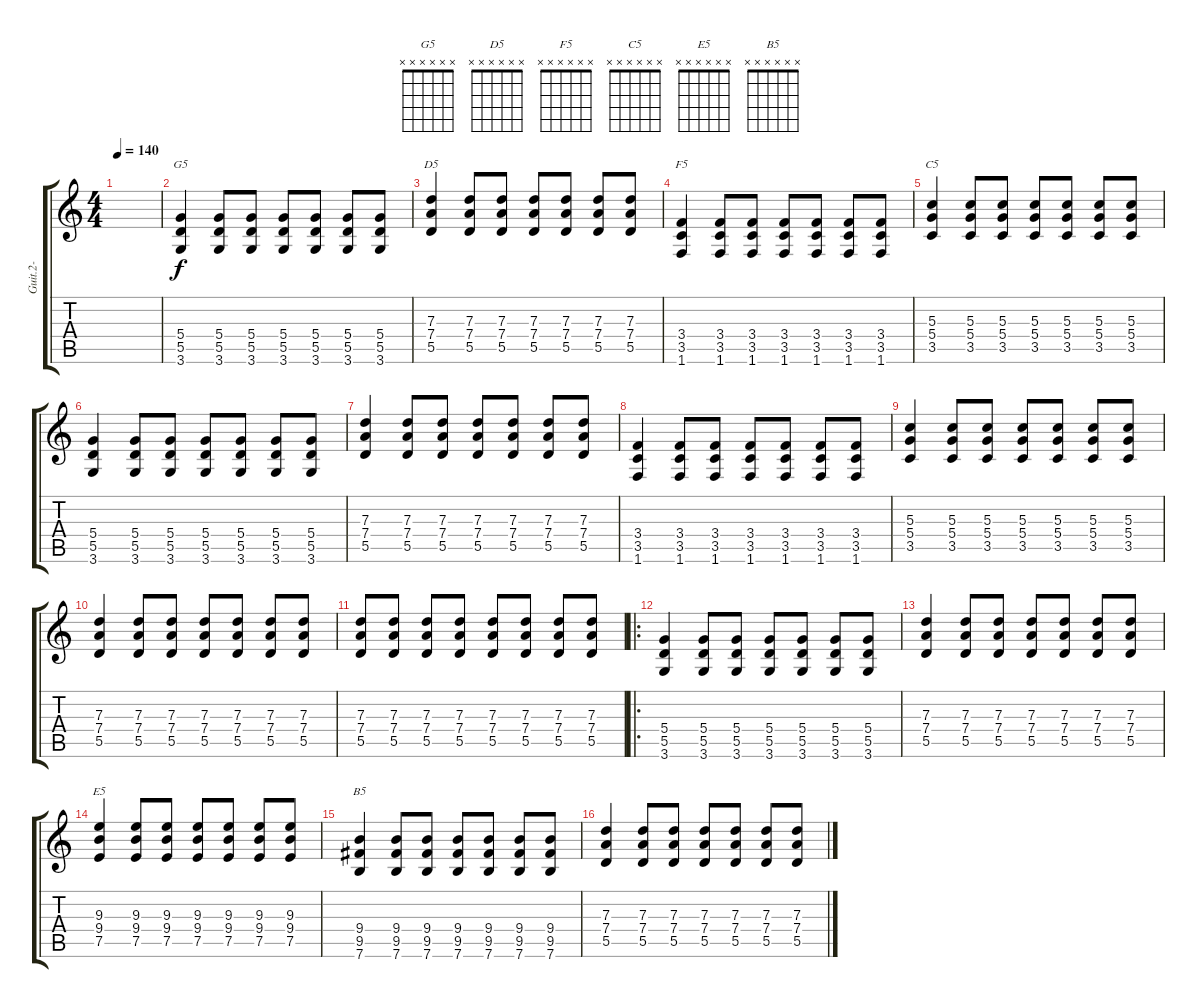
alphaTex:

\track ("Guit.2-" "Guit.2-") {instrument overdrivenguitar}
\staff {score tabs}
\tuning (E4 B3 G3 D3 A2 E2) {hide}
\chord ("G5" x x x x x x)
\chord ("D5" x x x x x x)
\chord ("F5" x x x x x x)
\chord ("C5" x x x x x x)
\chord ("E5" x x x x x x)
\chord ("B5" x x x x x x)
\ts (4 4)
\tempo 140
\clef g2
\ks c
|
(5.4 5.5 3.6).4{ch "G5"} (5.4 5.5 3.6).8 (5.4 5.5 3.6).8 (5.4 5.5 3.6).8 (5.4 5.5 3.6).8 (5.4 5.5 3.6).8 (5.4 5.5 3.6).8 |
(7.3 7.4 5.5).4{ch "D5"} (7.3 7.4 5.5).8 (7.3 7.4 5.5).8 (7.3 7.4 5.5).8 (7.3 7.4 5.5).8 (7.3 7.4 5.5).8 (7.3 7.4 5.5).8 |
(3.4 3.5 1.6).4{ch "F5"} (3.4 3.5 1.6).8 (3.4 3.5 1.6).8 (3.4 3.5 1.6).8 (3.4 3.5 1.6).8 (3.4 3.5 1.6).8 (3.4 3.5 1.6).8 |
(5.3 5.4 3.5).4{ch "C5"} (5.3 5.4 3.5).8 (5.3 5.4 3.5).8 (5.3 5.4 3.5).8 (5.3 5.4 3.5).8 (5.3 5.4 3.5).8 (5.3 5.4 3.5).8 |
(5.4 5.5 3.6).4 (5.4 5.5 3.6).8 (5.4 5.5 3.6).8 (5.4 5.5 3.6).8 (5.4 5.5 3.6).8 (5.4 5.5 3.6).8 (5.4 5.5 3.6).8 |
(7.3 7.4 5.5).4 (7.3 7.4 5.5).8 (7.3 7.4 5.5).8 (7.3 7.4 5.5).8 (7.3 7.4 5.5).8 (7.3 7.4 5.5).8 (7.3 7.4 5.5).8 |
(3.4 3.5 1.6).4 (3.4 3.5 1.6).8 (3.4 3.5 1.6).8 (3.4 3.5 1.6).8 (3.4 3.5 1.6).8 (3.4 3.5 1.6).8 (3.4 3.5 1.6).8 |
(5.3 5.4 3.5).4 (5.3 5.4 3.5).8 (5.3 5.4 3.5).8 (5.3 5.4 3.5).8 (5.3 5.4 3.5).8 (5.3 5.4 3.5).8 (5.3 5.4 3.5).8 |
(7.3 7.4 5.5).4 (7.3 7.4 5.5).8 (7.3 7.4 5.5).8 (7.3 7.4 5.5).8 (7.3 7.4 5.5).8 (7.3 7.4 5.5).8 (7.3 7.4 5.5).8 |
(7.3 7.4 5.5).8 (7.3 7.4 5.5).8 (7.3 7.4 5.5).8 (7.3 7.4 5.5).8 (7.3 7.4 5.5).8 (7.3 7.4 5.5).8 (7.3 7.4 5.5).8 (7.3 7.4 5.5).8 |
\ro
(5.4 5.5 3.6).4 (5.4 5.5 3.6).8 (5.4 5.5 3.6).8 (5.4 5.5 3.6).8 (5.4 5.5 3.6).8 (5.4 5.5 3.6).8 (5.4 5.5 3.6).8 |
(7.3 7.4 5.5).4 (7.3 7.4 5.5).8 (7.3 7.4 5.5).8 (7.3 7.4 5.5).8 (7.3 7.4 5.5).8 (7.3 7.4 5.5).8 (7.3 7.4 5.5).8 |
(9.3 9.4 7.5).4{ch "E5"} (9.3 9.4 7.5).8 (9.3 9.4 7.5).8 (9.3 9.4 7.5).8 (9.3 9.4 7.5).8 (9.3 9.4 7.5).8 (9.3 9.4 7.5).8 |
(9.4 9.5 7.6).4{ch "B5"} (9.4 9.5 7.6).8 (9.4 9.5 7.6).8 (9.4 9.5 7.6).8 (9.4 9.5 7.6).8 (9.4 9.5 7.6).8 (9.4 9.5 7.6).8 |
(7.3 7.4 5.5).4 (7.3 7.4 5.5).8 (7.3 7.4 5.5).8 (7.3 7.4 5.5).8 (7.3 7.4 5.5).8 (7.3 7.4 5.5).8 (7.3 7.4 5.5).8
